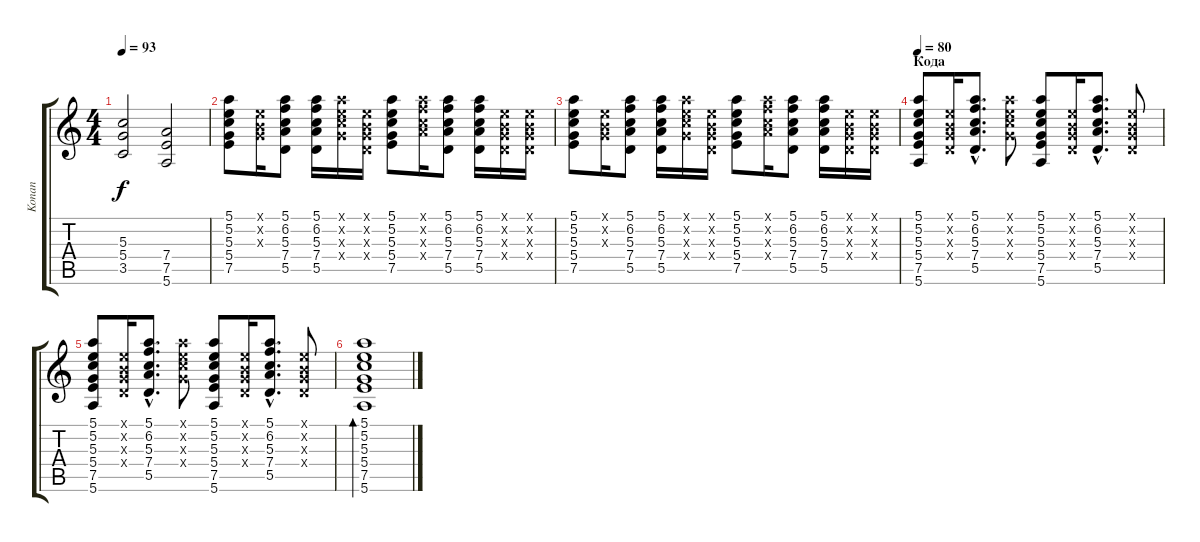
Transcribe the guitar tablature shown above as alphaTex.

\track ("Konan" "Konan") {instrument distortionguitar}
\staff {score tabs}
\tuning (E4 B3 G3 D3 A2 E2) {hide}
\ts (4 4)
\tempo 93
\clef g2
\ks c
(5.3 5.4 3.5).2{dy f} (7.4 7.5 5.6).2 |
(5.1 5.2 5.3 5.4 7.5).8 (0.1{x} 0.2{x} 0.3{x}).16 (5.1 6.2 5.3 7.4 5.5).8 (5.1 6.2 5.3 7.4 5.5).16 (5.1{x} 5.2{x} 5.3{x} 5.4{x}).16 (0.1{x} 0.2{x} 0.3{x} 0.4{x}).16 (5.1 5.2 5.3 5.4 7.5).8 (5.1{x} 6.2{x} 5.3{x} 7.4{x}).16 (5.1 6.2 5.3 7.4 5.5).8 (5.1 6.2 5.3 7.4 5.5).16 (0.1{x} 0.2{x} 0.3{x} 0.4{x}).16 (0.1{x} 0.2{x} 0.3{x} 0.4{x}).16 |
(5.1 5.2 5.3 5.4 7.5).8 (0.1{x} 0.2{x} 0.3{x}).16 (5.1 6.2 5.3 7.4 5.5).8 (5.1 6.2 5.3 7.4 5.5).16 (5.1{x} 5.2{x} 5.3{x} 5.4{x}).16 (0.1{x} 0.2{x} 0.3{x} 0.4{x}).16 (5.1 5.2 5.3 5.4 7.5).8 (5.1{x} 6.2{x} 5.3{x} 7.4{x}).16 (5.1 6.2 5.3 7.4 5.5).8 (5.1 6.2 5.3 7.4 5.5).16 (0.1{x} 0.2{x} 0.3{x} 0.4{x}).16 (0.1{x} 0.2{x} 0.3{x} 0.4{x}).16 |
\section ("" "Кода")
\tempo 80
(5.1 5.2 5.3 5.4 7.5 5.6).8 (0.1{x} 0.2{x} 0.3{x} 0.4{x}).16 (5.1{hac} 6.2{hac} 5.3{hac} 7.4{hac} 5.5{hac}).8{d} (5.1{x} 5.2{x} 5.3{x} 5.4{x}).8 (5.1 5.2 5.3 5.4 7.5 5.6).8 (0.1{x} 0.2{x} 0.3{x} 0.4{x}).16 (5.1{hac} 6.2{hac} 5.3{hac} 7.4{hac} 5.5{hac}).8{d} (0.1{x} 0.2{x} 0.3{x} 0.4{x}).8 |
(5.1 5.2 5.3 5.4 7.5 5.6).8 (0.1{x} 0.2{x} 0.3{x} 0.4{x}).16 (5.1{hac} 6.2{hac} 5.3{hac} 7.4{hac} 5.5{hac}).8{d} (5.1{x} 5.2{x} 5.3{x} 5.4{x}).8 (5.1 5.2 5.3 5.4 7.5 5.6).8 (0.1{x} 0.2{x} 0.3{x} 0.4{x}).16 (5.1{hac} 6.2{hac} 5.3{hac} 7.4{hac} 5.5{hac}).8{d} (0.1{x} 0.2{x} 0.3{x} 0.4{x}).8 |
(5.1 5.2 5.3 5.4 7.5 5.6).1{bd 240 volume 0}
